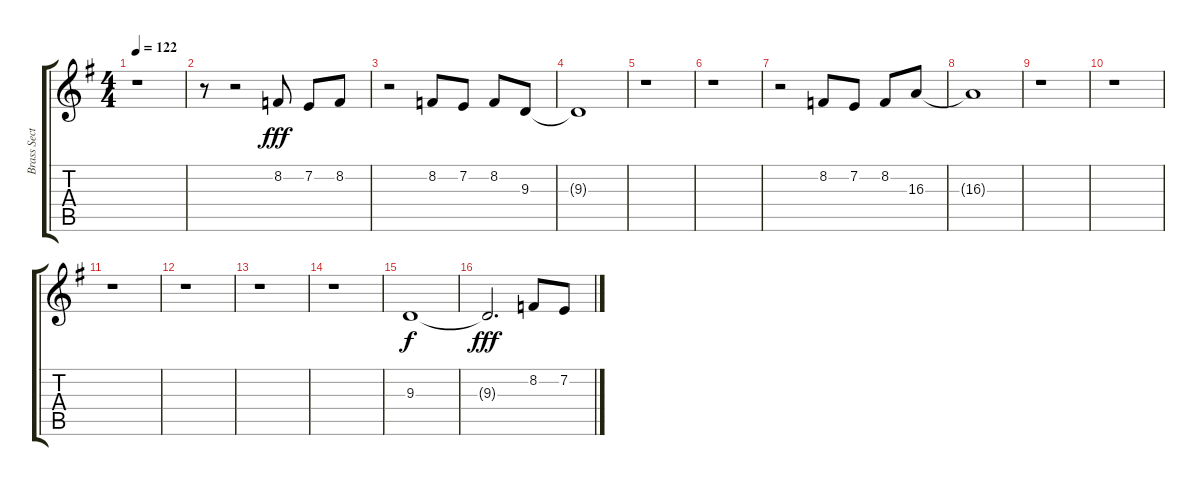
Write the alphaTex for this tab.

\track ("Brass Section" "Brass Sect") {instrument frenchhorn}
\staff {score tabs}
\tuning (D4 A3 F3 C3 G2 D2) {hide}
\ts (4 4)
\tempo 122
\clef g2
\ks g
r.1{dy fff} |
r.8 r.2 8.2.8 7.2.8 8.2.8 |
r.2 8.2.8 7.2.8 8.2.8 9.3.8 |
9.3{t}.1 |
r.1 |
r.1 |
r.2 8.2.8 7.2.8 8.2.8 16.3.8 |
16.3{t}.1 |
r.1 |
r.1 |
r.1 |
r.1 |
r.1 |
r.1 |
9.3.1{dy f} |
9.3{t}.2{d dy fff} 8.2.8 7.2.8
